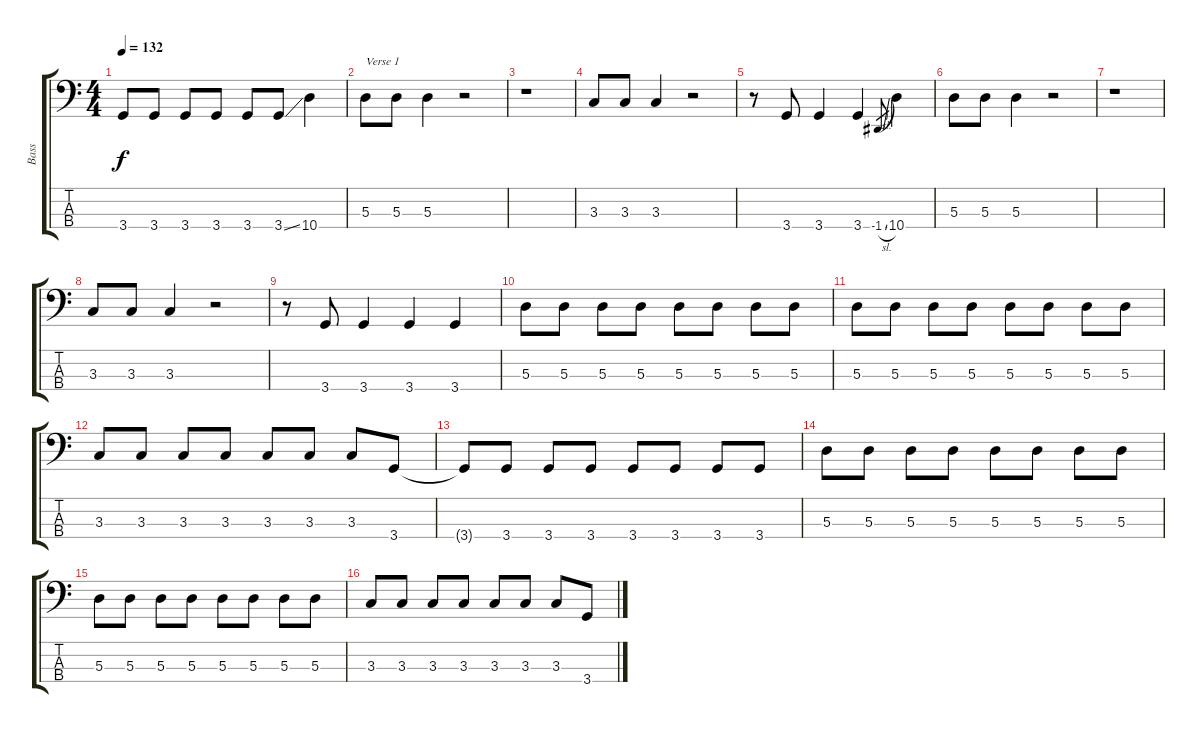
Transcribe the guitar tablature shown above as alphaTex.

\track ("Bass" "Bass") {instrument electricbasspick}
\staff {score tabs}
\tuning (G2 D2 A1 E1) {hide}
\ts (4 4)
\tempo 132
\clef f4
\ks c
3.4.8{dy f} 3.4.8 3.4.8 3.4.8 3.4.8 3.4{ss}.8 10.4.4 |
5.3.8{txt "Verse 1"} 5.3.8 5.3.4 r.2 |
r.1 |
3.3.8 3.3.8 3.3.4 r.2 |
r.8 3.4.8 3.4.4 3.4.4 -1.4{sl}.8{gr} 10.4.4 |
5.3.8 5.3.8 5.3.4 r.2 |
r.1 |
3.3.8 3.3.8 3.3.4 r.2 |
r.8 3.4.8 3.4.4 3.4.4 3.4.4 |
5.3.8 5.3.8 5.3.8 5.3.8 5.3.8 5.3.8 5.3.8 5.3.8 |
5.3.8 5.3.8 5.3.8 5.3.8 5.3.8 5.3.8 5.3.8 5.3.8 |
3.3.8 3.3.8 3.3.8 3.3.8 3.3.8 3.3.8 3.3.8 3.4.8 |
3.4{t}.8 3.4.8 3.4.8 3.4.8 3.4.8 3.4.8 3.4.8 3.4.8 |
5.3.8 5.3.8 5.3.8 5.3.8 5.3.8 5.3.8 5.3.8 5.3.8 |
5.3.8 5.3.8 5.3.8 5.3.8 5.3.8 5.3.8 5.3.8 5.3.8 |
3.3.8 3.3.8 3.3.8 3.3.8 3.3.8 3.3.8 3.3.8 3.4.8
